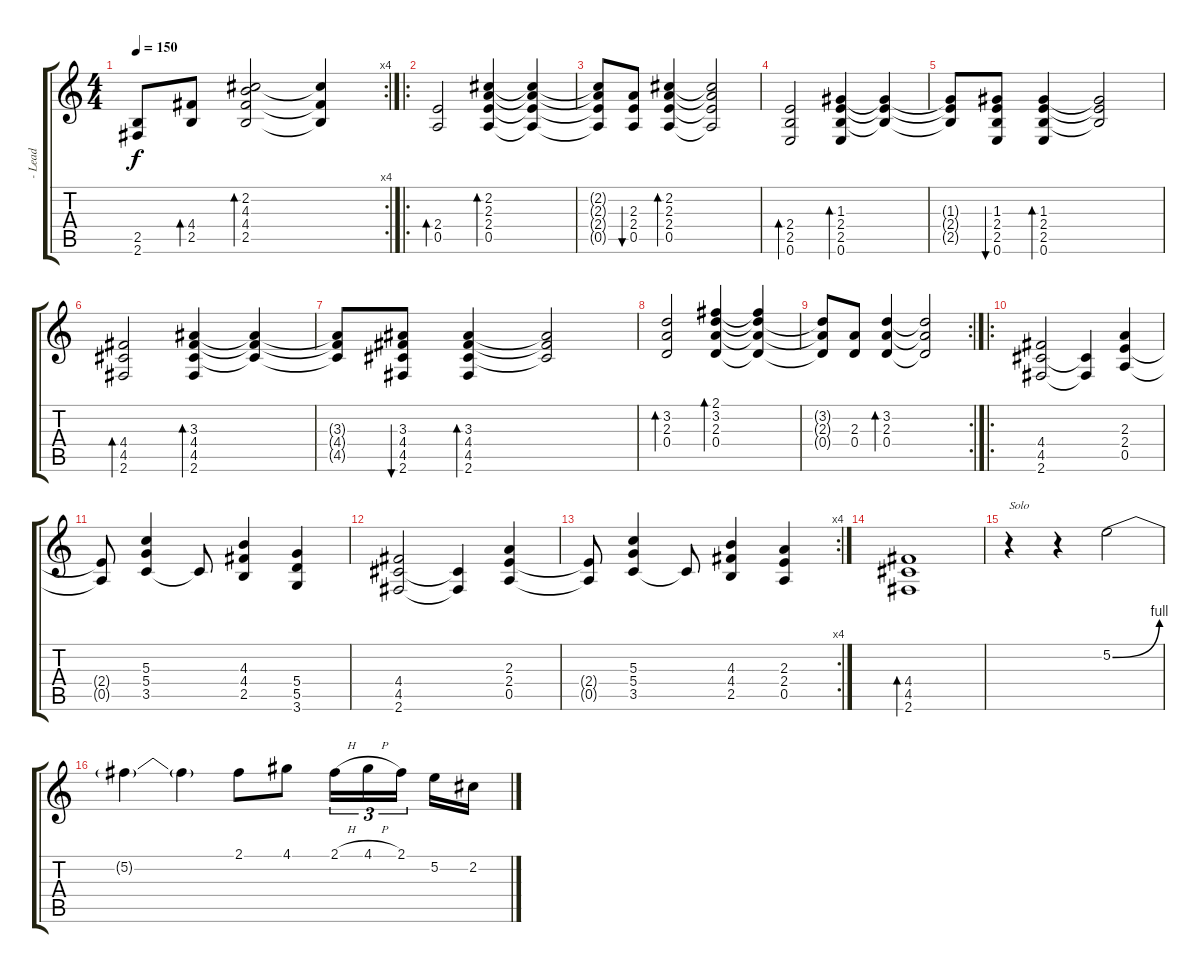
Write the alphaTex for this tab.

\track ("- Lead" "- Lead") {instrument acousticguitarsteel}
\staff {score tabs}
\tuning (E4 B3 G3 D3 A2 E2) {hide}
\rc 4
\ts (4 4)
\tempo 150
\clef g2
\ks c
(2.5 2.6).8{dy f} (4.4 2.5).8{bd 120} (2.2 4.3 4.4 2.5).2{bd 120} (2.2{t} 4.4{t} 2.5{t}).4 |
\ro
(2.4 0.5).2{bd 120 volume 10} (2.2 2.3 2.4 0.5).4{bd 120} (2.2{t} 2.3{t} 2.4{t} 0.5{t}).4 |
(2.2{t} 2.3{t} 2.4{t} 0.5{t}).8 (2.3 2.4 0.5).8{bu 120} (2.2 2.3 2.4 0.5).4{bd 120} (2.2{t} 2.3{t} 2.4{t} 0.5{t}).2 |
(2.4 2.5 0.6).2{bd 120} (1.3 2.4 2.5 0.6).4{bd 120} (1.3{t} 2.4{t} 2.5{t}).4 |
(1.3{t} 2.4{t} 2.5{t}).8 (1.3 2.4 2.5 0.6).8{bu 120} (1.3 2.4 2.5 0.6).4{bd 120} (1.3{t} 2.4{t} 2.5{t}).2 |
(4.4 4.5 2.6).2{bd 120} (3.3 4.4 4.5 2.6).4{bd 120} (3.3{t} 4.4{t} 4.5{t}).4 |
(3.3{t} 4.4{t} 4.5{t}).8 (3.3 4.4 4.5 2.6).8{bu 120} (3.3 4.4 4.5 2.6).4{bd 120} (3.3{t} 4.4{t} 4.5{t}).2 |
(3.2 2.3 0.4).2{bd 120} (2.1 3.2 2.3 0.4).4{bd 120} (2.1{t} 3.2{t} 2.3{t} 0.4{t}).4 |
\rc 2
(3.2{t} 2.3{t} 0.4{t}).8 (2.3 0.4).8 (3.2 2.3 0.4).4{bd 120} (3.2{t} 2.3{t} 0.4{t}).2 |
\ro
(4.4 4.5 2.6).2{volume 16} (4.5{t} 2.6{t}).4 (2.3 2.4 0.5).4 |
(2.4{t} 0.5{t}).8 (5.3 5.4 3.5).4 3.5{t}.8 (4.3 4.4 2.5).4 (5.4 5.5 3.6).4 |
(4.4 4.5 2.6).2 (4.5{t} 2.6{t}).4 (2.3 2.4 0.5).4 |
\rc 4
(2.4{t} 0.5{t}).8 (5.3 5.4 3.5).4 3.5{t}.8 (4.3 4.4 2.5).4 (2.3 2.4 0.5).4 |
(4.4 4.5 2.6).1{bd 120 volume 0} |
r.4{txt "Solo"} r.4 5.2{be (bend 0 0 60 4)}.2{volume 16} |
5.2{t}.4 5.2{t}.4 2.1.8 4.1.8 2.1{h}.16{tu (3 2)} 4.1{h}.16{tu (3 2)} 2.1.16{tu (3 2) beam splitsecondary} 5.2.16 2.2.16
